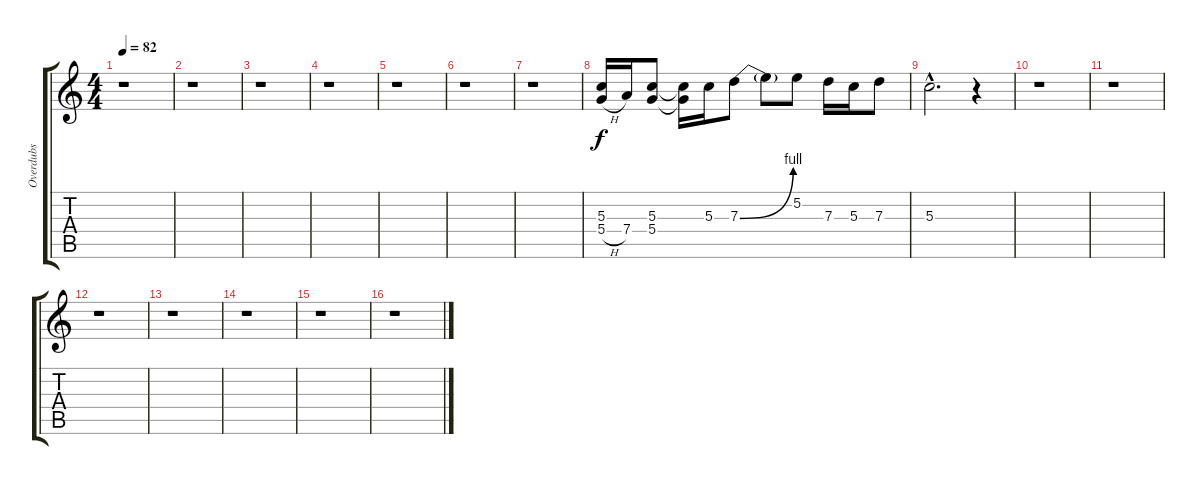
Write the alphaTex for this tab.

\track ("Overdubs" "Overdubs") {instrument overdrivenguitar}
\staff {score tabs}
\tuning (E4 B3 G3 D3 A2 E2) {hide}
\ts (4 4)
\tempo 82
\clef g2
\ks c
r.1{dy f} |
r.1 |
r.1 |
r.1 |
r.1 |
r.1 |
r.1 |
(5.3 5.4{h}).16 7.4.16 (5.3 5.4).8 (5.3{t} 5.4{t}).16 5.3.16 7.3{be (bend 0 0 60 4)}.8 7.3{t}.8 5.2.8 7.3.16 5.3.16 7.3.8 |
5.3{hac}.2{d} r.4 |
r.1 |
r.1 |
r.1 |
r.1 |
r.1 |
r.1 |
r.1
